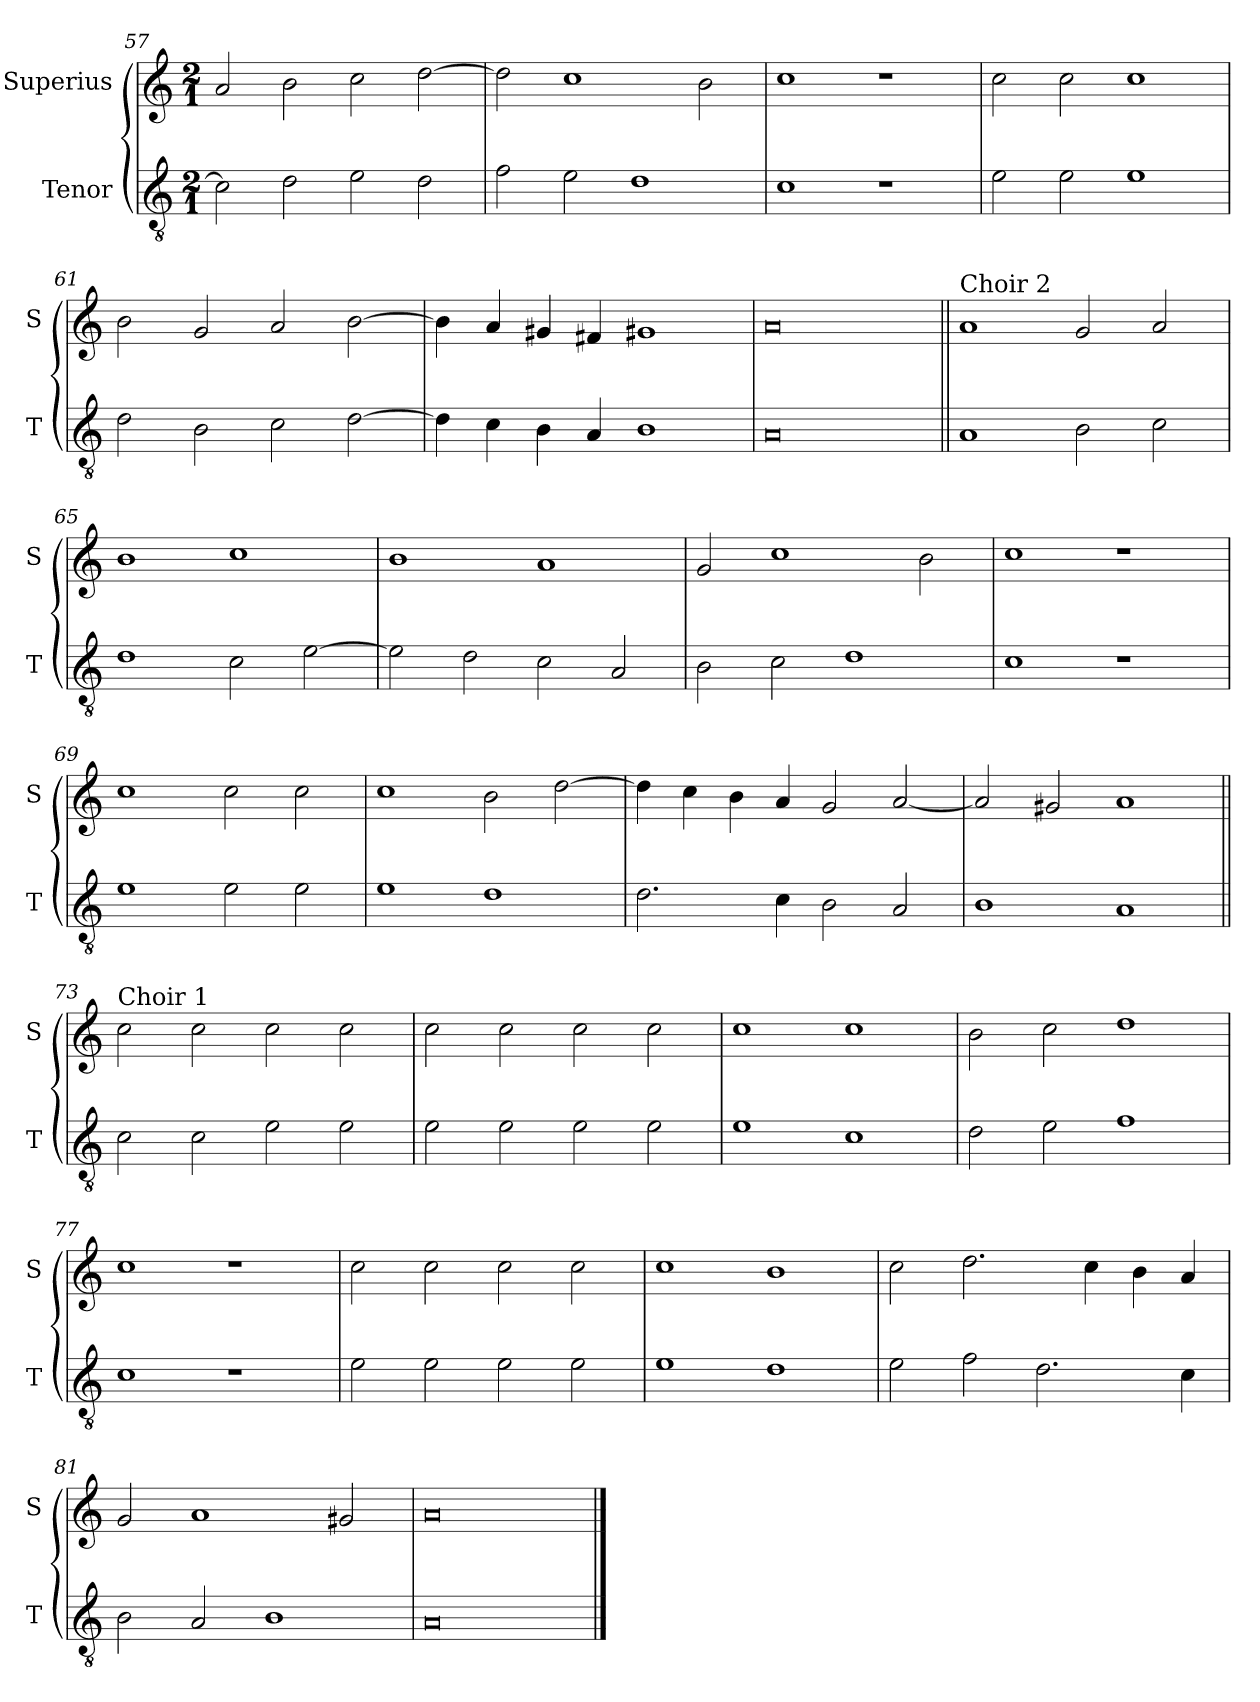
**kern	**kern
*part2	*part1
*staff2	*staff1
*I"Tenor	*I"Superius
*I'T	*I'S
*clefGv2	*clefG2
*k[]	*k[]
*M2/1	*M2/1
=57	=57
2c\]	2a/
2d\	2b\
2e\	2cc\
2d\	[2dd\
=58	=58
2f\	2dd\]
2e\	1cc
1d	.
.	2b\
=59	=59
1c	1cc
1r	1r
=60	=60
2e\	2cc\
2e\	2cc\
1e	1cc
=61	=61
2d\	2b\
2B\	2g/
2c\	2a/
[2d\	[2b\
=62	=62
4d\]	4b\]
4c\	4a/
4B\	4g#X/
4A/	4f#X/
1B	1g#X
=63	=63
0A	0a
=64||	=64||
!	!LO:TX:a:t=Choir 2
1A	1a
2B\	2g/
2c\	2a/
=65	=65
1d	1b
2c\	1cc
[2e\	.
=66	=66
2e\]	1b
2d\	.
2c\	1a
2A/	.
=67	=67
2B\	2g/
2c\	1cc
1d	.
.	2b\
=68	=68
1c	1cc
1r	1r
=69	=69
1e	1cc
2e\	2cc\
2e\	2cc\
=70	=70
1e	1cc
1d	2b\
.	[2dd\
=71	=71
2.d\	4dd\]
.	4cc\
.	4b\
4c\	4a/
2B\	2g/
2A/	[2a/
=72	=72
1B	2a/]
.	2g#X/
1A	1a
=73||	=73||
!	!LO:TX:a:t=Choir 1
2c\	2cc\
2c\	2cc\
2e\	2cc\
2e\	2cc\
=74	=74
2e\	2cc\
2e\	2cc\
2e\	2cc\
2e\	2cc\
=75	=75
1e	1cc
1c	1cc
=76	=76
2d\	2b\
2e\	2cc\
1f	1dd
=77	=77
1c	1cc
1r	1r
=78	=78
2e\	2cc\
2e\	2cc\
2e\	2cc\
2e\	2cc\
=79	=79
1e	1cc
1d	1b
=80	=80
2e\	2cc\
2f\	2.dd\
2.d\	.
.	4cc\
.	4b\
4c\	4a/
=81	=81
2B\	2g/
2A/	1a
1B	.
.	2g#X/
=82	=82
0A	0a
==	==
*-	*-
